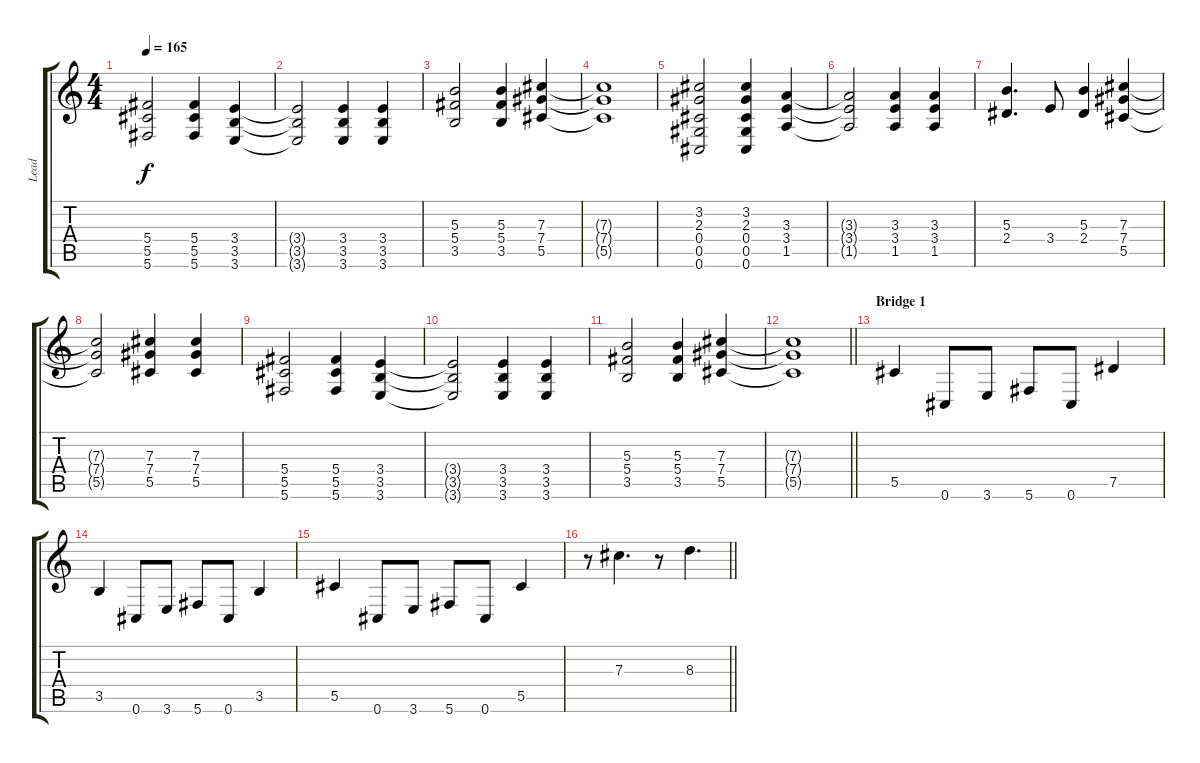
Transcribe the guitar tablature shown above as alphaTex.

\track ("Lead" "Lead") {instrument distortionguitar}
\staff {score tabs}
\tuning (Eb4 Bb3 Gb3 Db3 Ab2 Db2) {hide}
\ts (4 4)
\tempo 165
\clef g2
\ks c
(5.4 5.5 5.6).2{dy f} (5.4 5.5 5.6).4 (3.4 3.5 3.6).4 |
(3.4{t} 3.5{t} 3.6{t}).2 (3.4 3.5 3.6).4 (3.4 3.5 3.6).4 |
(5.3 5.4 3.5).2 (5.3 5.4 3.5).4 (7.3 7.4 5.5).4 |
(7.3{t} 7.4{t} 5.5{t}).1 |
(3.2 2.3 0.4 0.5 0.6).2 (3.2 2.3 0.4 0.5 0.6).4 (3.3 3.4 1.5).4 |
(3.3{t} 3.4{t} 1.5{t}).2 (3.3 3.4 1.5).4 (3.3 3.4 1.5).4 |
(5.3 2.4).4{d} 3.4.8 (5.3 2.4).4 (7.3 7.4 5.5).4 |
(7.3{t} 7.4{t} 5.5{t}).2 (7.3 7.4 5.5).4 (7.3 7.4 5.5).4 |
(5.4 5.5 5.6).2 (5.4 5.5 5.6).4 (3.4 3.5 3.6).4 |
(3.4{t} 3.5{t} 3.6{t}).2 (3.4 3.5 3.6).4 (3.4 3.5 3.6).4 |
(5.3 5.4 3.5).2 (5.3 5.4 3.5).4 (7.3 7.4 5.5).4 |
\barLineRight lightlight
(7.3{t} 7.4{t} 5.5{t}).1 |
\section ("" "Bridge 1")
5.5.4 0.6.8 3.6.8 5.6.8 0.6.8 7.5.4 |
3.5.4 0.6.8 3.6.8 5.6.8 0.6.8 3.5.4 |
5.5.4 0.6.8 3.6.8 5.6.8 0.6.8 5.5.4 |
\barLineRight lightlight
r.8 7.3.4{d} r.8 8.3.4{d}
